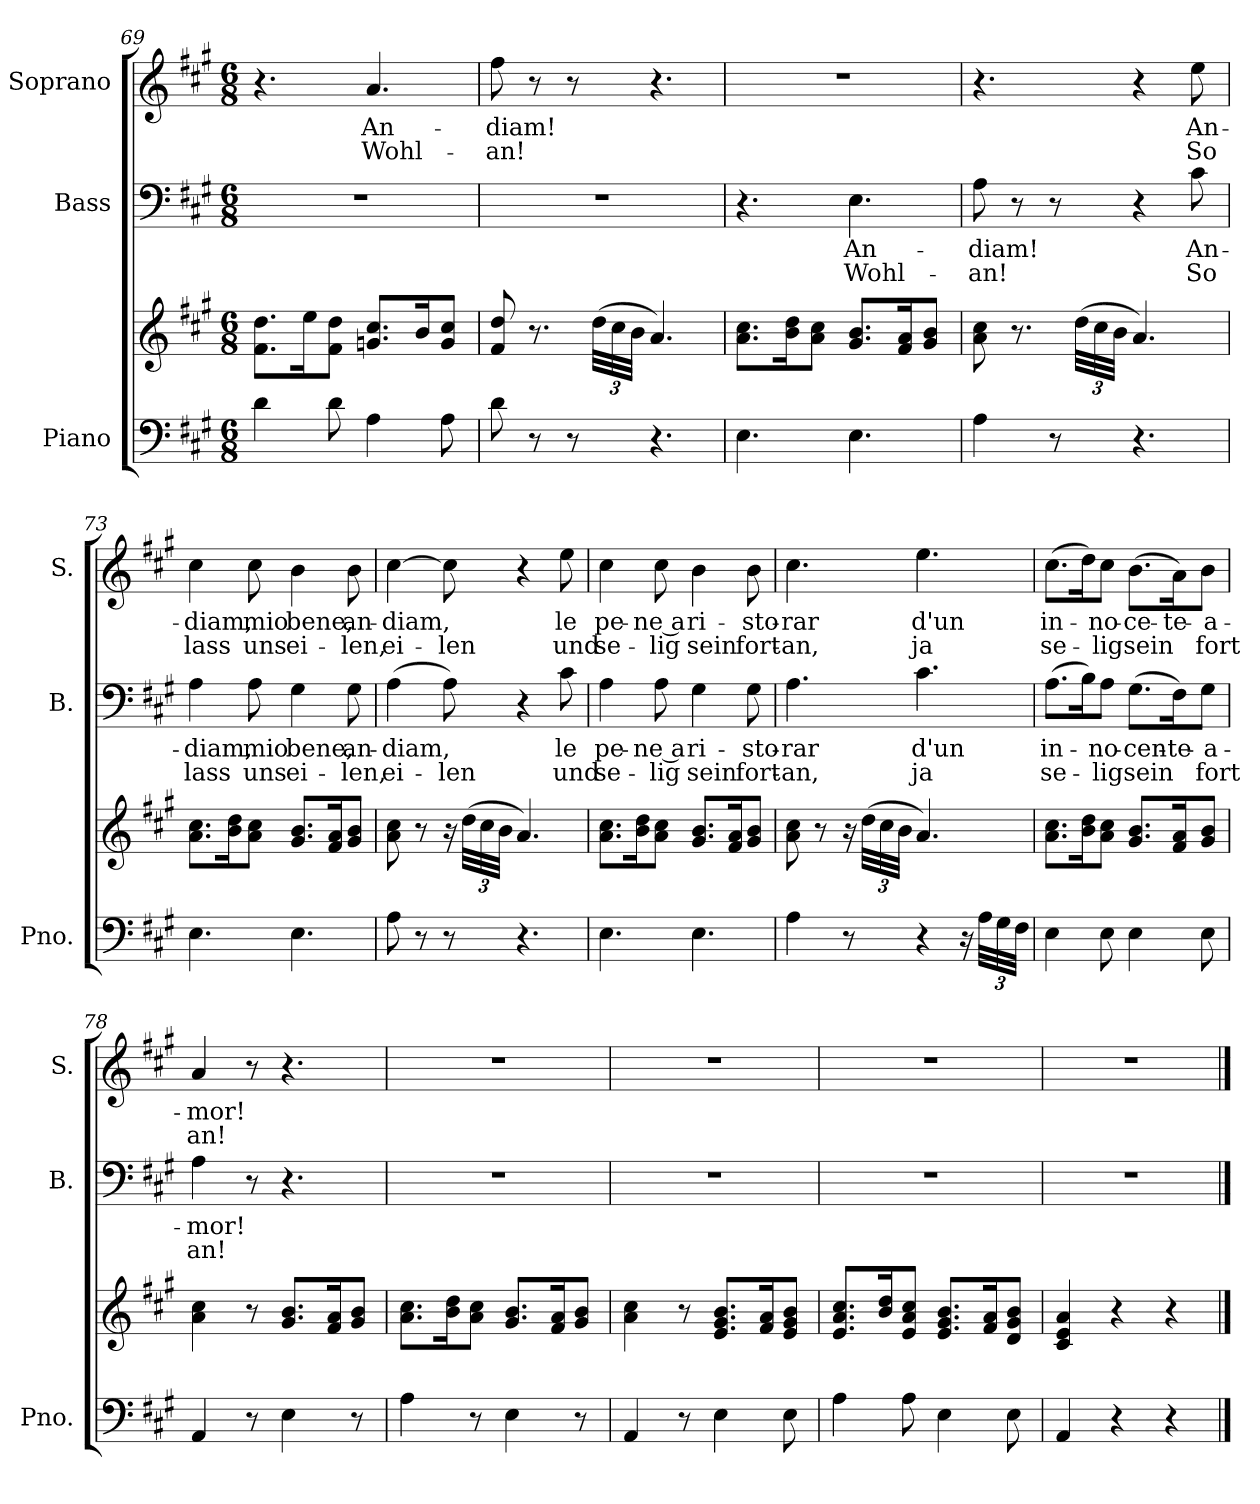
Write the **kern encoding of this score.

**kern	**kern	**kern	**text	**text	**kern	**text	**text
*part3	*part3	*part2	*part2	*part2	*part1	*part1	*part1
*staff4	*staff3	*staff2	*staff2	*staff2	*staff1	*staff1	*staff1
*I"Piano	*	*I"Bass	*	*	*I"Soprano	*	*
*I'Pno.	*	*I'B.	*	*	*I'S.	*	*
*clefF4	*clefG2	*clefF4	*	*	*clefG2	*	*
*k[f#c#g#]	*k[f#c#g#]	*k[f#c#g#]	*	*	*k[f#c#g#]	*	*
*M6/8	*M6/8	*M6/8	*	*	*M6/8	*	*
=69	=69	=69	=69	=69	=69	=69	=69
4d\	8.f#\ 8.dd\L	2.r	.	.	4.r	.	.
.	16ee\K	.	.	.	.	.	.
8d\	8f#\ 8dd\J	.	.	.	.	.	.
!	!	!	!	!	!	!LO:LY:b	!LO:LY:b
4A\	8.gn/ 8.cc#/L	.	.	.	4.a/	An-	Wohl-
.	16b/K	.	.	.	.	.	.
8A\	8g/ 8cc#/J	.	.	.	.	.	.
=70	=70	=70	=70	=70	=70	=70	=70
!	!	!	!	!	!	!LO:LY:b	!LO:LY:b
8d\	8f#/ 8dd/	2.r	.	.	8ff#\	diam!	an!
8r	8.r	.	.	.	8r	.	.
8r	.	.	.	.	8r	.	.
*	*Xbrackettup	*	*	*	*	*	*
.	(>48dd\LLL	.	.	.	.	.	.
.	48cc#\	.	.	.	.	.	.
.	48b\JJJ	.	.	.	.	.	.
4.r	4.a/)	.	.	.	4.r	.	.
=71	=71	=71	=71	=71	=71	=71	=71
4.E\	8.a\ 8.cc#\L	4.r	.	.	2.r	.	.
.	16b\ 16dd\K	.	.	.	.	.	.
.	8a\ 8cc#\J	.	.	.	.	.	.
!	!	!	!LO:LY:b	!LO:LY:b	!	!	!
4.E\	8.g#/ 8.b/L	4.E\	An-	Wohl-	.	.	.
.	16f#/ 16a/K	.	.	.	.	.	.
.	8g#/ 8b/J	.	.	.	.	.	.
!!LO:LB:g=z
=72	=72	=72	=72	=72	=72	=72	=72
!	!	!	!LO:LY:b	!LO:LY:b	!	!	!
4A\	8a\ 8cc#\	8A\	diam!	an!	4.r	.	.
.	8.r	8r	.	.	.	.	.
8r	.	8r	.	.	.	.	.
.	(>48dd\LLL	.	.	.	.	.	.
.	48cc#\	.	.	.	.	.	.
.	48b\JJJ	.	.	.	.	.	.
4.r	4.a/)	4r	.	.	4r	.	.
!	!	!	!LO:LY:b	!LO:LY:b	!	!LO:LY:b	!LO:LY:b
.	.	8c#\	An-	So	8ee\	An-	So
=73	=73	=73	=73	=73	=73	=73	=73
!	!	!	!LO:LY:b	!LO:LY:b	!	!LO:LY:b	!LO:LY:b
4.E\	8.a\ 8.cc#\L	4A\	diam,	lass	4cc#\	diam,	lass
.	16b\ 16dd\K	.	.	.	.	.	.
!	!	!	!LO:LY:b	!LO:LY:b	!	!LO:LY:b	!LO:LY:b
.	8a\ 8cc#\J	8A\	mio	uns	8cc#\	mio	uns
!	!	!	!LO:LY:b	!LO:LY:b	!	!LO:LY:b	!LO:LY:b
4.E\	8.g#/ 8.b/L	4G#\	bene,	ei-	4b\	bene,	ei-
.	16f#/ 16a/K	.	.	.	.	.	.
!	!	!	!LO:LY:b	!LO:LY:b	!	!LO:LY:b	!LO:LY:b
.	8g#/ 8b/J	8G#\	an-	len,	8b\	an-	len,
=74	=74	=74	=74	=74	=74	=74	=74
!	!	!	!LO:LY:b	!LO:LY:b	!	!LO:LY:b	!LO:LY:b
8A\	8a\ 8cc#\	(>4A\	diam,	ei-	[4cc#\	diam,	ei-
8r	8r	.	.	.	.	.	.
!	!	!	!	!LO:LY:b	!	!	!LO:LY:b
8r	16r	8A\)	.	len	8cc#\]	.	len
.	(>48dd\LLL	.	.	.	.	.	.
.	48cc#\	.	.	.	.	.	.
.	48b\JJJ	.	.	.	.	.	.
4.r	4.a/)	4r	.	.	4r	.	.
!	!	!	!LO:LY:b	!LO:LY:b	!	!LO:LY:b	!LO:LY:b
.	.	8c#\	le	und	8ee\	le	und
=75	=75	=75	=75	=75	=75	=75	=75
!	!	!	!LO:LY:b	!LO:LY:b	!	!LO:LY:b	!LO:LY:b
4.E\	8.a\ 8.cc#\L	4A\	pe-	se-	4cc#\	pe-	se-
.	16b\ 16dd\K	.	.	.	.	.	.
!	!	!	!LO:LY:b	!LO:LY:b	!	!LO:LY:b	!LO:LY:b
.	8a\ 8cc#\J	8A\	ne a	lig	8cc#\	ne a	lig
!	!	!	!LO:LY:b	!LO:LY:b	!	!LO:LY:b	!LO:LY:b
4.E\	8.g#/ 8.b/L	4G#\	ri-	sein	4b\	ri-	sein
.	16f#/ 16a/K	.	.	.	.	.	.
!	!	!	!LO:LY:b	!LO:LY:b	!	!LO:LY:b	!LO:LY:b
.	8g#/ 8b/J	8G#\	sto-	fort-	8b\	sto-	fort-
=76	=76	=76	=76	=76	=76	=76	=76
!	!	!	!LO:LY:b	!LO:LY:b	!	!LO:LY:b	!LO:LY:b
4A\	8a\ 8cc#\	4.A\	rar	an,	4.cc#\	rar	an,
.	8r	.	.	.	.	.	.
8r	16r	.	.	.	.	.	.
.	(>48dd\LLL	.	.	.	.	.	.
.	48cc#\	.	.	.	.	.	.
.	48b\JJJ	.	.	.	.	.	.
!	!	!	!LO:LY:b	!LO:LY:b	!	!LO:LY:b	!LO:LY:b
4r	4.a/)	4.c#\	d'un	ja	4.ee\	d'un	ja
16r	.	.	.	.	.	.	.
*Xbrackettup	*	*	*	*	*	*	*
48A\LLL	.	.	.	.	.	.	.
48G#\	.	.	.	.	.	.	.
48F#\JJJ	.	.	.	.	.	.	.
!!LO:PB:g=z
=77	=77	=77	=77	=77	=77	=77	=77
!	!	!	!LO:LY:b	!LO:LY:b	!	!LO:LY:b	!LO:LY:b
4E\	8.a\ 8.cc#\L	(>8.A\L	in-	se-	(>8.cc#\L	in-	se-
.	16b\ 16dd\K	16B\K)	.	.	16dd\K)	.	.
!	!	!	!LO:LY:b	!LO:LY:b	!	!LO:LY:b	!LO:LY:b
8E\	8a\ 8cc#\J	8A\J	no-	lig	8cc#\J	no-	lig
!	!	!	!LO:LY:b	!LO:LY:b	!	!LO:LY:b	!LO:LY:b
4E\	8.g#/ 8.b/L	(>8.G#\L	cen-	sein	(>8.b\L	ce-	-sein
!	!	!	!LO:LY:b	!	!	!LO:LY:b	!
.	16f#/ 16a/K	16F#\K)	-te-	.	16a\K)	-te-	.
!	!	!	!LO:LY:b	!LO:LY:b	!	!LO:LY:b	!LO:LY:b
8E\	8g#/ 8b/J	8G#\J	a-	-fort	8b\J	a-	-fort
=78	=78	=78	=78	=78	=78	=78	=78
!	!	!	!LO:LY:b	!LO:LY:b	!	!LO:LY:b	!LO:LY:b
4AA/	4a\ 4cc#\	4A\	mor!	an!	4a/	mor!	an!
8r	8r	8r	.	.	8r	.	.
4E\	8.g#/ 8.b/L	4.r	.	.	4.r	.	.
.	16f#/ 16a/K	.	.	.	.	.	.
8r	8g#/ 8b/J	.	.	.	.	.	.
=79	=79	=79	=79	=79	=79	=79	=79
4A\	8.a\ 8.cc#\L	2.r	.	.	2.r	.	.
.	16b\ 16dd\K	.	.	.	.	.	.
8r	8a\ 8cc#\J	.	.	.	.	.	.
4E\	8.g#/ 8.b/L	.	.	.	.	.	.
.	16f#/ 16a/K	.	.	.	.	.	.
8r	8g#/ 8b/J	.	.	.	.	.	.
=80	=80	=80	=80	=80	=80	=80	=80
4AA/	4a\ 4cc#\	2.r	.	.	2.r	.	.
8r	8r	.	.	.	.	.	.
4E\	8.e/ 8.g#/ 8.b/L	.	.	.	.	.	.
.	16f#/ 16a/K	.	.	.	.	.	.
8E\	8e/ 8g#/ 8b/J	.	.	.	.	.	.
=81	=81	=81	=81	=81	=81	=81	=81
4A\	8.e/ 8.a/ 8.cc#/L	2.r	.	.	2.r	.	.
.	16b/ 16dd/K	.	.	.	.	.	.
8A\	8e/ 8a/ 8cc#/J	.	.	.	.	.	.
4E\	8.e/ 8.g#/ 8.b/L	.	.	.	.	.	.
.	16f#/ 16a/K	.	.	.	.	.	.
8E\	8d/ 8g#/ 8b/J	.	.	.	.	.	.
=82	=82	=82	=82	=82	=82	=82	=82
4AA/	4c#/ 4e/ 4a/	2.r	.	.	2.r	.	.
4r	4r	.	.	.	.	.	.
4r	4r	.	.	.	.	.	.
==	==	==	==	==	==	==	==
*-	*-	*-	*-	*-	*-	*-	*-
